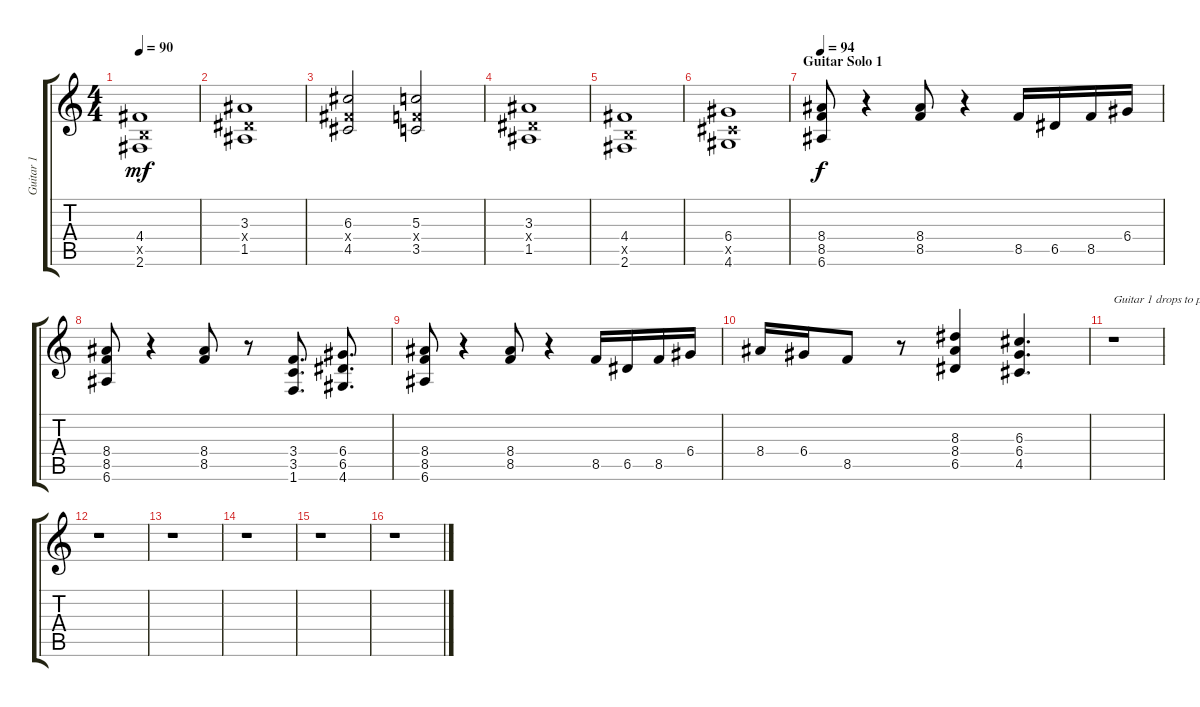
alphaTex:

\track ("Guitar 1" "Guitar 1") {instrument overdrivenguitar}
\staff {score tabs}
\tuning (E4 B3 G3 D3 A2 E2) {hide}
\ts (4 4)
\tempo 90
\clef g2
\ks c
(4.4 2.5{x} 2.6).1{dy mf} |
(3.3 1.4{x} 1.5).1 |
(6.3 4.4{x} 4.5).2 (5.3 3.4{x} 3.5).2 |
(3.3 1.4{x} 1.5).1 |
(4.4 2.5{x} 2.6).1 |
(6.4 4.5{x} 4.6).1 |
\section ("" "Guitar Solo 1")
\tempo 94
(8.4 8.5 6.6).8{dy f} r.4 (8.4 8.5).8 r.4 8.5.16 6.5.16 8.5.16 6.4.16 |
(8.4 8.5 6.6).8 r.4 (8.4 8.5).8 r.8 (3.4 3.5 1.6).8{d} (6.4 6.5 4.6).8{d} |
(8.4 8.5 6.6).8 r.4 (8.4 8.5).8 r.4 8.5.16 6.5.16 8.5.16 6.4.16 |
8.4.16 6.4.16 8.5.8 r.8 (8.3 8.4 6.5).4 (6.3 6.4 4.5).4{d} |
r.1{txt "Guitar 1 drops to play solo"} |
r.1 |
r.1 |
r.1 |
r.1 |
r.1
